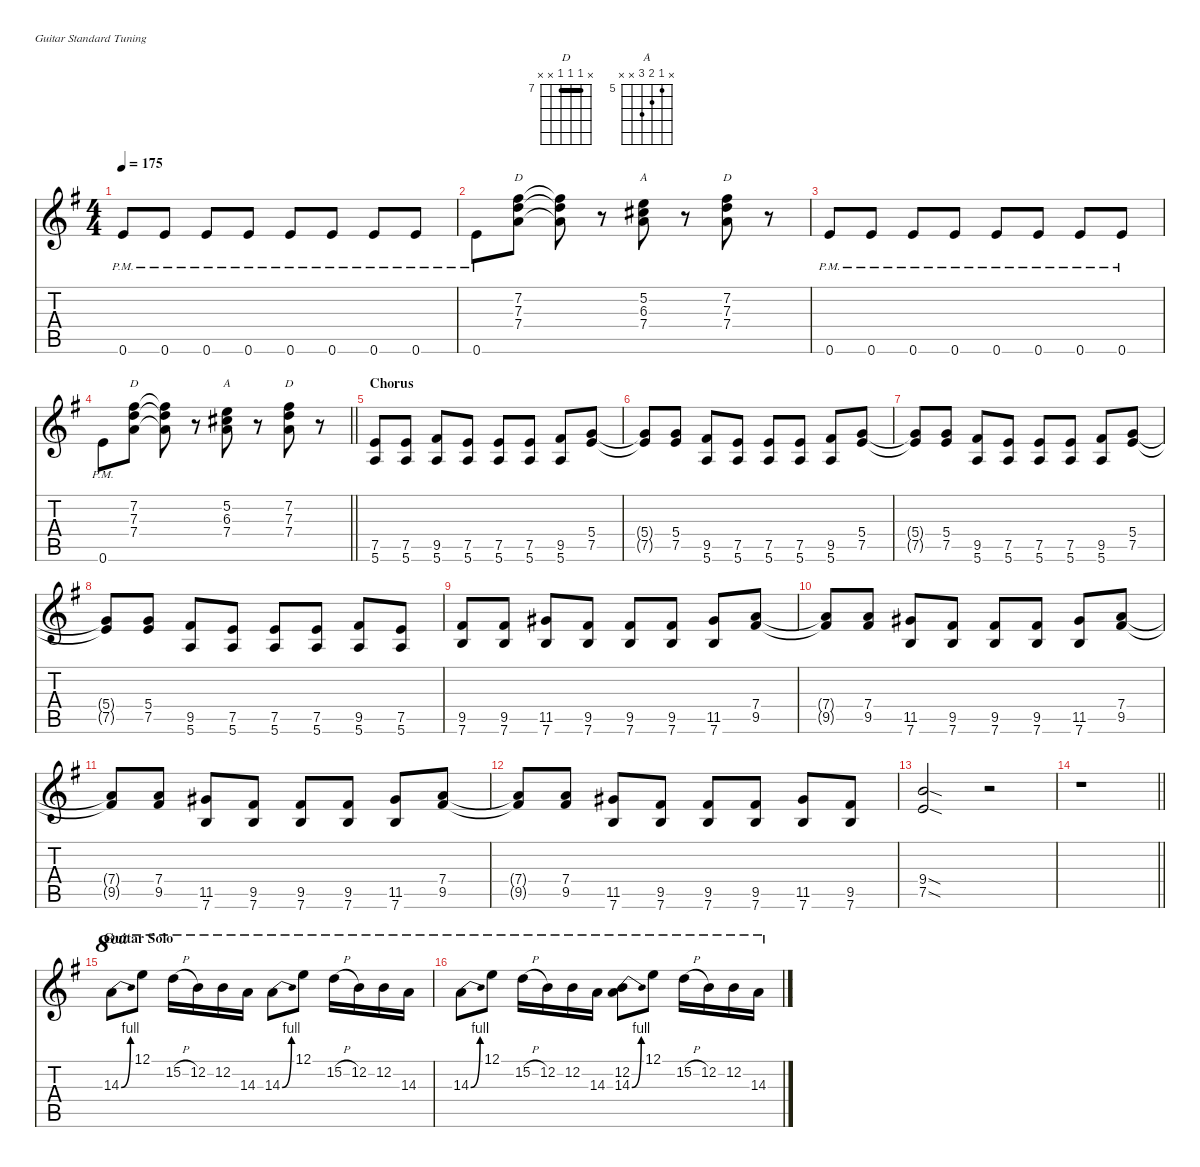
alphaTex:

\hideDynamics
\bracketExtendMode nobrackets
\singleTrackTrackNamePolicy hidden
\multiTrackTrackNamePolicy hidden
\firstSystemTrackNameMode fullname
\firstSystemTrackNameOrientation horizontal
\otherSystemsTrackNameOrientation horizontal
\track ("Lead Guitar" "E-Gt") {mute instrument overdrivenguitar}
\staff {score tabs}
\tuning (E4 B3 G3 D3 A2 E2)
\chord ("D" x 7 7 7 x x) {firstfret 7 barre (7 7)}
\chord ("A" x 5 6 7 x x) {firstfret 5}
\ts (4 4)
\tempo 175
\clef g2
\ks g
0.6{pm acc forcenatural}.8{ot 8vb dy f beam Up} 0.6{pm acc forcenatural}.8{ot 8vb beam Up} 0.6{pm acc forcenatural}.8{ot 8vb beam Up} 0.6{pm acc forcenatural}.8{ot 8vb beam Up} 0.6{pm acc forcenatural}.8{ot 8vb beam Up} 0.6{pm acc forcenatural}.8{ot 8vb beam Up} 0.6{pm acc forcenatural}.8{ot 8vb beam Up} 0.6{pm acc forcenatural}.8{ot 8vb beam Up} |
0.6{pm acc forcenatural}.8{ot 8vb beam Down} (7.2{acc #} 7.3{acc forcenatural} 7.4{acc forcenatural}).8{ch "D" beam Down} (7.2{t acc #} 7.3{t acc forcenatural} 7.4{t acc forcenatural}).8{beam Down} r.8{beam Down} (5.2{acc forcenatural} 6.3{acc #} 7.4{acc forcenatural}).8{ch "A" beam Down} r.8{beam Down} (7.2{acc #} 7.3{acc forcenatural} 7.4{acc forcenatural}).8{ch "D" beam Down} r.8{beam Down} |
0.6{pm acc forcenatural}.8{ot 8vb beam Up} 0.6{pm acc forcenatural}.8{ot 8vb beam Up} 0.6{pm acc forcenatural}.8{ot 8vb beam Up} 0.6{pm acc forcenatural}.8{ot 8vb beam Up} 0.6{pm acc forcenatural}.8{ot 8vb beam Up} 0.6{pm acc forcenatural}.8{ot 8vb beam Up} 0.6{pm acc forcenatural}.8{ot 8vb beam Up} 0.6{pm acc forcenatural}.8{ot 8vb beam Up} |
\barLineRight lightlight
0.6{pm acc forcenatural}.8{ot 8vb beam Down} (7.2{acc #} 7.3{acc forcenatural} 7.4{acc forcenatural}).8{ch "D" beam Down} (7.2{t acc #} 7.3{t acc forcenatural} 7.4{t acc forcenatural}).8{beam Down} r.8{beam Down} (5.2{acc forcenatural} 6.3{acc #} 7.4{acc forcenatural}).8{ch "A" beam Down} r.8{beam Down} (7.2{acc #} 7.3{acc forcenatural} 7.4{acc forcenatural}).8{ch "D" beam Down} r.8{beam Down} |
\section ("" "Chorus ")
(7.5{acc forcenatural} 5.6{acc forcenatural}).8{beam Up} (7.5{acc forcenatural} 5.6{acc forcenatural}).8{beam Up} (9.5{acc #} 5.6{acc forcenatural}).8{beam Up} (7.5{acc forcenatural} 5.6{acc forcenatural}).8{beam Up} (7.5{acc forcenatural} 5.6{acc forcenatural}).8{beam Up} (7.5{acc forcenatural} 5.6{acc forcenatural}).8{beam Up} (9.5{acc #} 5.6{acc forcenatural}).8{beam Up} (5.4{acc forcenatural} 7.5{acc forcenatural}).8{beam Up} |
(5.4{t acc forcenatural} 7.5{t acc forcenatural}).8{beam Up} (5.4{acc forcenatural} 7.5{acc forcenatural}).8{beam Up} (9.5{acc #} 5.6{acc forcenatural}).8{beam Up} (7.5{acc forcenatural} 5.6{acc forcenatural}).8{beam Up} (7.5{acc forcenatural} 5.6{acc forcenatural}).8{beam Up} (7.5{acc forcenatural} 5.6{acc forcenatural}).8{beam Up} (9.5{acc #} 5.6{acc forcenatural}).8{beam Up} (5.4{acc forcenatural} 7.5{acc forcenatural}).8{beam Up} |
(5.4{t acc forcenatural} 7.5{t acc forcenatural}).8{beam Up} (5.4{acc forcenatural} 7.5{acc forcenatural}).8{beam Up} (9.5{acc #} 5.6{acc forcenatural}).8{beam Up} (7.5{acc forcenatural} 5.6{acc forcenatural}).8{beam Up} (7.5{acc forcenatural} 5.6{acc forcenatural}).8{beam Up} (7.5{acc forcenatural} 5.6{acc forcenatural}).8{beam Up} (9.5{acc #} 5.6{acc forcenatural}).8{beam Up} (5.4{acc forcenatural} 7.5{acc forcenatural}).8{beam Up} |
(5.4{t acc forcenatural} 7.5{t acc forcenatural}).8{beam Up} (5.4{acc forcenatural} 7.5{acc forcenatural}).8{beam Up} (9.5{acc #} 5.6{acc forcenatural}).8{beam Up} (7.5{acc forcenatural} 5.6{acc forcenatural}).8{beam Up} (7.5{acc forcenatural} 5.6{acc forcenatural}).8{beam Up} (7.5{acc forcenatural} 5.6{acc forcenatural}).8{beam Up} (9.5{acc #} 5.6{acc forcenatural}).8{beam Up} (7.5{acc forcenatural} 5.6{acc forcenatural}).8{beam Up} |
(9.5{acc #} 7.6{acc forcenatural}).8{beam Up} (9.5{acc #} 7.6{acc forcenatural}).8{beam Up} (11.5{acc #} 7.6{acc forcenatural}).8{beam Up} (9.5{acc #} 7.6{acc forcenatural}).8{beam Up} (9.5{acc #} 7.6{acc forcenatural}).8{beam Up} (9.5{acc #} 7.6{acc forcenatural}).8{beam Up} (11.5{acc #} 7.6{acc forcenatural}).8{beam Up} (7.4{acc forcenatural} 9.5{acc #}).8{beam Up} |
(7.4{t acc forcenatural} 9.5{t acc #}).8{beam Up} (7.4{acc forcenatural} 9.5{acc #}).8{beam Up} (11.5{acc #} 7.6{acc forcenatural}).8{beam Up} (9.5{acc #} 7.6{acc forcenatural}).8{beam Up} (9.5{acc #} 7.6{acc forcenatural}).8{beam Up} (9.5{acc #} 7.6{acc forcenatural}).8{beam Up} (11.5{acc #} 7.6{acc forcenatural}).8{beam Up} (7.4{acc forcenatural} 9.5{acc #}).8{beam Up} |
(7.4{t acc forcenatural} 9.5{t acc #}).8{beam Up} (7.4{acc forcenatural} 9.5{acc #}).8{beam Up} (11.5{acc #} 7.6{acc forcenatural}).8{beam Up} (9.5{acc #} 7.6{acc forcenatural}).8{beam Up} (9.5{acc #} 7.6{acc forcenatural}).8{beam Up} (9.5{acc #} 7.6{acc forcenatural}).8{beam Up} (11.5{acc #} 7.6{acc forcenatural}).8{beam Up} (7.4{acc forcenatural} 9.5{acc #}).8{beam Up} |
(7.4{t acc forcenatural} 9.5{t acc #}).8{beam Up} (7.4{acc forcenatural} 9.5{acc #}).8{beam Up} (11.5{acc #} 7.6{acc forcenatural}).8{beam Up} (9.5{acc #} 7.6{acc forcenatural}).8{beam Up} (9.5{acc #} 7.6{acc forcenatural}).8{beam Up} (9.5{acc #} 7.6{acc forcenatural}).8{beam Up} (11.5{acc #} 7.6{acc forcenatural}).8{beam Up} (9.5{acc #} 7.6{acc forcenatural}).8{beam Up} |
(9.4{sod acc forcenatural} 7.5{sod acc forcenatural}).2{beam Up} r.2{beam Up} |
\barLineRight lightlight
r.1{beam Down} |
\section ("" "Guitar Solo")
14.3{be (bend 0 0 60 4) acc forcenatural}.8{ot 8va beam Down} 12.1{acc forcenatural}.8{ot 8va beam Down} 15.2{h acc forcenatural}.16{ot 8va beam Down} 12.2{acc forcenatural}.16{ot 8va beam Down} 12.2{acc forcenatural}.16{ot 8va beam Down} 14.3{acc forcenatural}.16{ot 8va beam Down} 14.3{be (bend 0 0 60 4) acc forcenatural}.8{ot 8va beam Down} 12.1{acc forcenatural}.8{ot 8va beam Down} 15.2{h acc forcenatural}.16{ot 8va beam Down} 12.2{acc forcenatural}.16{ot 8va beam Down} 12.2{acc forcenatural}.16{ot 8va beam Down} 14.3{acc forcenatural}.16{ot 8va beam Down} |
14.3{be (bend 0 0 60 4) acc forcenatural}.8{ot 8va beam Down} 12.1{acc forcenatural}.8{ot 8va beam Down} 15.2{h acc forcenatural}.16{ot 8va beam Down} 12.2{acc forcenatural}.16{ot 8va beam Down} 12.2{acc forcenatural}.16{ot 8va beam Down} 14.3{acc forcenatural}.16{ot 8va beam Down} (12.2{acc forcenatural} 14.3{be (bend 0 0 60 4) acc forcenatural}).8{ot 8va beam Down} 12.1{acc forcenatural}.8{ot 8va beam Down} 15.2{h acc forcenatural}.16{ot 8va beam Down} 12.2{acc forcenatural}.16{ot 8va beam Down} 12.2{acc forcenatural}.16{ot 8va beam Down} 14.3{acc forcenatural}.16{ot 8va beam Down}
